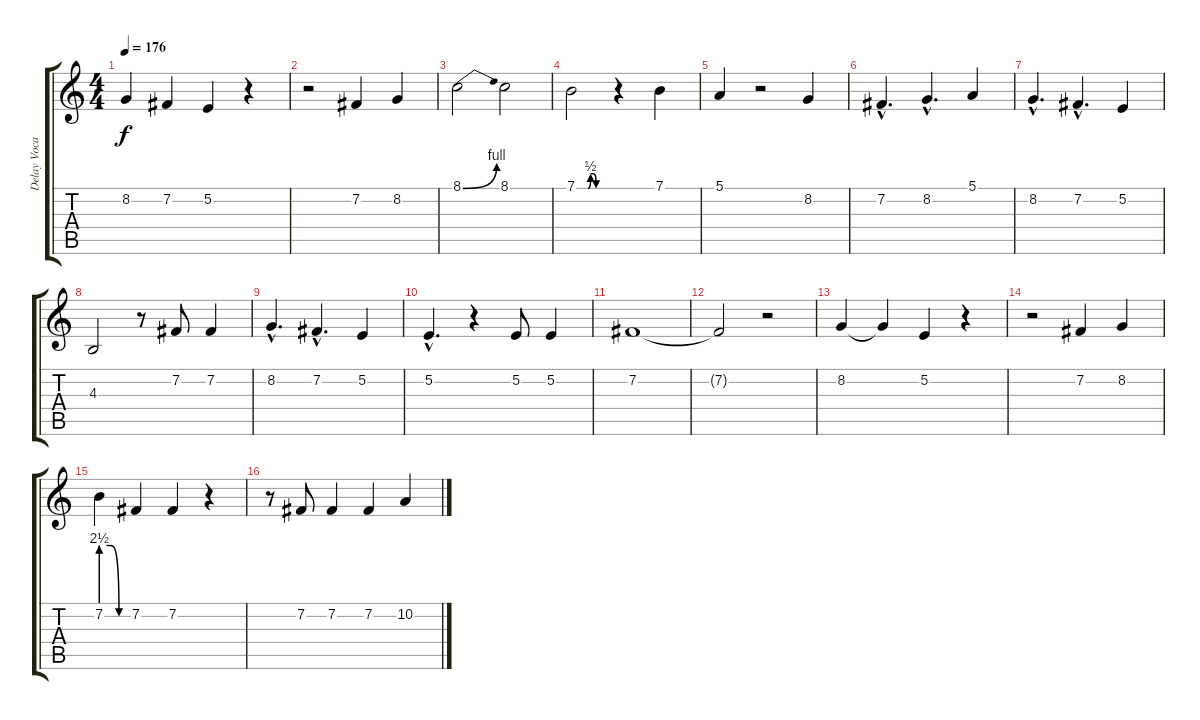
\track ("Delay Vocals" "Delay Voca") {instrument pad8sweep}
\staff {score tabs}
\tuning (E4 B3 G3 D3 A2 E2) {hide}
\ts (4 4)
\tempo 176
\clef g2
\ks c
8.2.4{dy f} 7.2.4 5.2.4 r.4 |
r.2 7.2.4 8.2.4 |
8.1{be (bend 0 0 60 4)}.2 8.1.2 |
7.1{be (custom 0 0 20 0 25 2 30 2 35 0 45 0 60 0)}.2 r.4 7.1.4 |
\section ("" "")
5.1.4 r.2 8.2.4 |
7.2{hac}.4{d} 8.2{hac}.4{d} 5.1.4 |
8.2{hac}.4{d} 7.2{hac}.4{d} 5.2.4 |
4.3.2 r.8 7.2.8 7.2.4 |
8.2{hac}.4{d} 7.2{hac}.4{d} 5.2.4 |
5.2{hac}.4{d} r.4 5.2.8 5.2.4 |
7.2.1 |
7.2{t}.2 r.2 |
\section ("" "")
8.2.4 8.2{t}.4 5.2.4 r.4 |
r.2 7.2.4 8.2.4 |
7.2{be (custom 0 10 20 10 40 0 60 0)}.4 7.2.4 7.2.4 r.4 |
r.8 7.2.8 7.2.4 7.2.4 10.2.4
